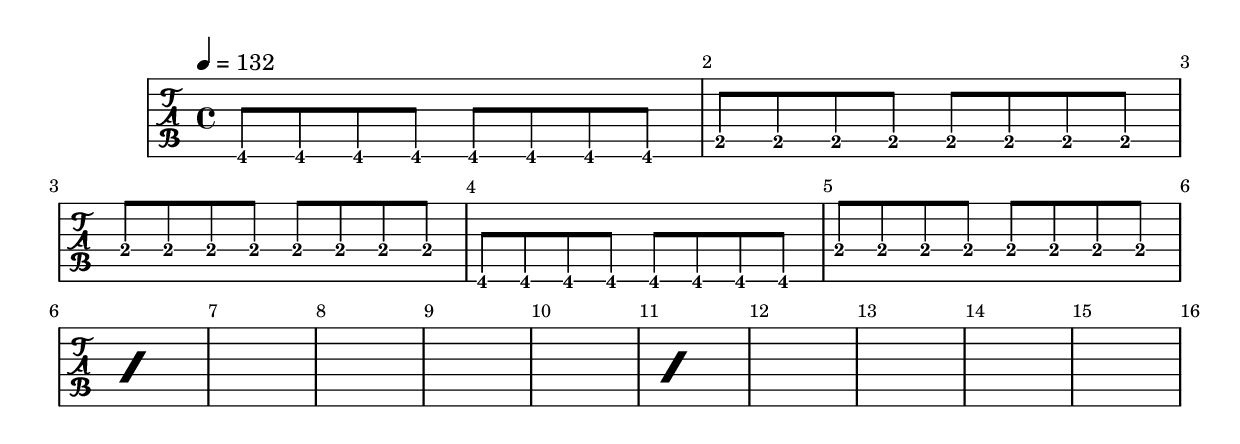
\version "2.24.2"
\include "macros.ly"
song_tempo = 132

lead = {
  \absolute  {
    \override Score.SpacingSpanner.shortest-duration-space = #4.0
    gis,8\6  gis,8\6 gis,8\6 gis,8\6 gis,8\6 gis,8\6 gis,8\6 gis,8\6 |
    b,8\5  b,8\5 b,8\5 b,8\5 b,8\5 b,8\5 b,8\5 b,8\5 |
    e8\4  e8\4 e8\4 e8\4 e8\4 e8\4 e8\4 e8\4 |
    gis,8\6  gis,8\6 gis,8\6 gis,8\6 gis,8\6 gis,8\6 gis,8\6 gis,8\6 |
    e8\4  e8\4 e8\4 e8\4 e8\4 e8\4 e8\4 e8\4 |
    }

}

drumbar =  \drummode {  bd4 sn4  bd4 sn4 }

drumbars = {
\repeat unfold 15 { \drumbar | }
}


drumbarhh =  \drummode {
  sn8
  r8
  sn8
  r8
  sn8
  r8
  sn8
  r8
}

drumbarshh = {
  \repeat unfold 15 {  \drumbarhh }

}



\score {
    <<
    \new TabStaff {
        \tempo 4 = \song_tempo
        \tabFullNotation
        \override Score.BarNumber.break-visibility = ##(#t #t #t)
       \repeat percent 3 {\lead}
    }

    >>

   % \layout {}
}


\score {
        \unfoldRepeats {
        <<
            \new DrumStaff
                \tempo 4 = \song_tempo
                <<
                    %\new DrumVoice {  \drumbarshh }
                    \new DrumVoice {  \drumbars }
                >>

            \new Staff {
                  \repeat unfold 3 {\lead}
                  \set Staff.midiMinimumVolume = #0.9
                  \set Staff.midiMaximumVolume = #0.9
                  \set Staff.midiInstrument = "electric guitar (clean)"
            }
        >>
        }
       \midi {
            \tempo 4 = \song_tempo
    }
}
